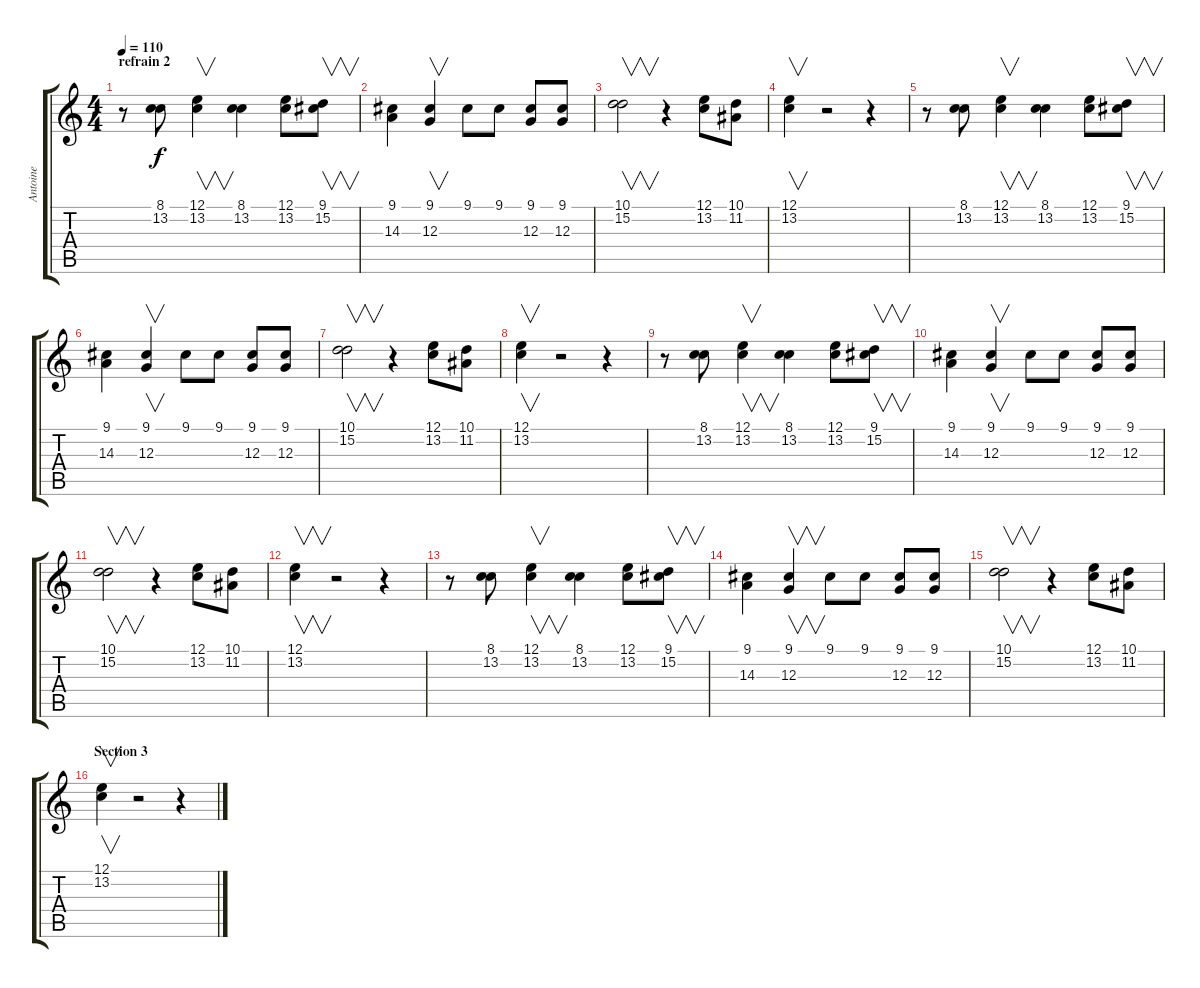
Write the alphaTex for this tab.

\track ("Antoine" "Antoine") {instrument violin}
\staff {score tabs}
\tuning (E4 B3 G3 D3 A2 E2) {hide}
\ts (4 4)
\section ("" "refrain 2")
\tempo 110
\clef g2
\ks c
r.8{dy f} (8.1 13.2).8 (12.1 13.2).4{v} (8.1 13.2).4 (12.1 13.2).8 (9.1 15.2).8{v} |
(9.1 14.3).4 (9.1 12.3).4{v} 9.1.8 9.1.8 (9.1 12.3).8 (9.1 12.3).8 |
(10.1 15.2).2{v} r.4 (12.1 13.2).8 (10.1 11.2).8 |
(12.1 13.2).4{v} r.2 r.4 |
r.8 (8.1 13.2).8 (12.1 13.2).4{v} (8.1 13.2).4 (12.1 13.2).8 (9.1 15.2).8{v} |
(9.1 14.3).4 (9.1 12.3).4{v} 9.1.8 9.1.8 (9.1 12.3).8 (9.1 12.3).8 |
(10.1 15.2).2{v} r.4 (12.1 13.2).8 (10.1 11.2).8 |
(12.1 13.2).4{v} r.2 r.4 |
r.8 (8.1 13.2).8 (12.1 13.2).4{v} (8.1 13.2).4 (12.1 13.2).8 (9.1 15.2).8{v} |
(9.1 14.3).4 (9.1 12.3).4{v} 9.1.8 9.1.8 (9.1 12.3).8 (9.1 12.3).8 |
(10.1 15.2).2{v} r.4 (12.1 13.2).8 (10.1 11.2).8 |
(12.1 13.2).4{v} r.2 r.4 |
r.8 (8.1 13.2).8 (12.1 13.2).4{v} (8.1 13.2).4 (12.1 13.2).8 (9.1 15.2).8{v} |
(9.1 14.3).4 (9.1 12.3).4{v} 9.1.8 9.1.8 (9.1 12.3).8 (9.1 12.3).8 |
(10.1 15.2).2{v} r.4 (12.1 13.2).8 (10.1 11.2).8 |
\section ("" "Section 3")
(12.1 13.2).4{v} r.2 r.4
